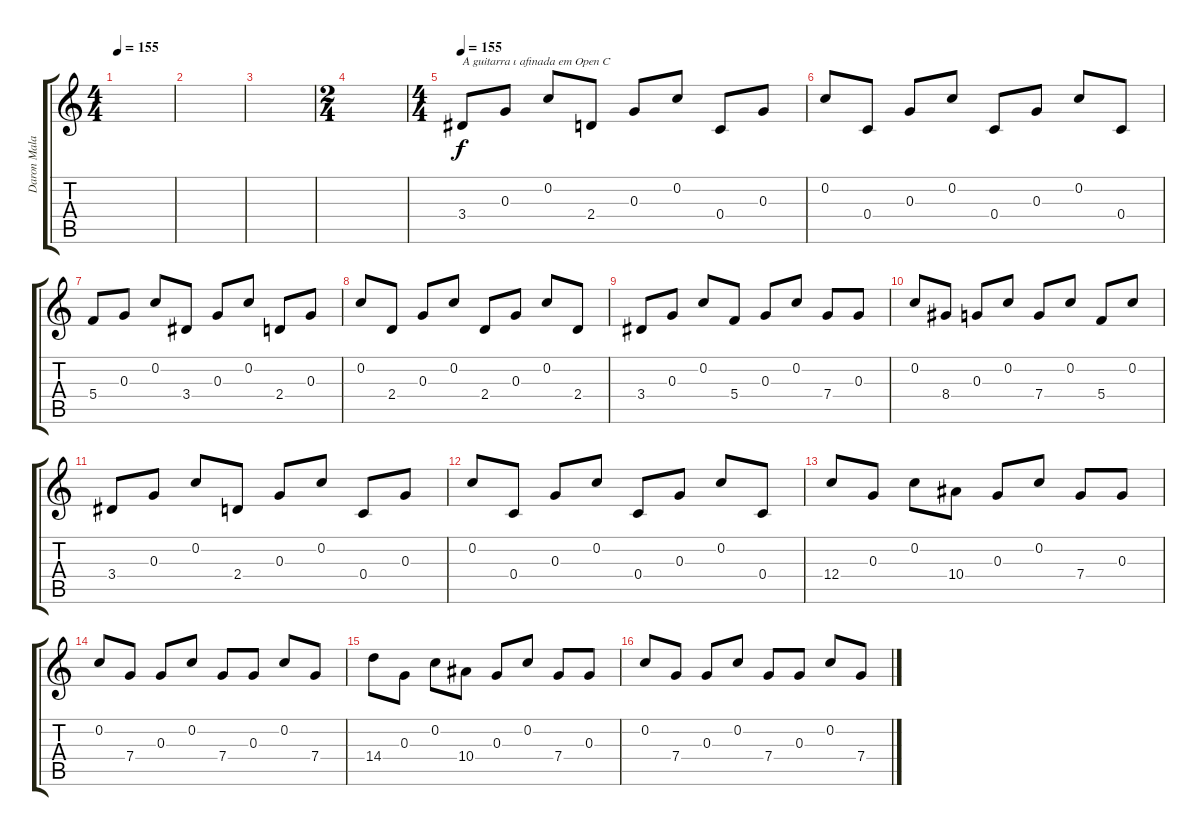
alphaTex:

\track ("Daron Malakian" "Daron Mala") {instrument distortionguitar}
\staff {score tabs}
\tuning (F4 C4 G3 C3 G2 C2) {hide}
\ts (4 4)
\tempo 155
\tempo 80
\tempo 155
\clef g2
\ks c
|
|
|
\ts (2 4)
|
\ts (4 4)
\tempo 155
3.4.8{txt "A guitarra ι afinada em Open C" instrument electricguitarclean} 0.3.8 0.2.8 2.4.8 0.3.8 0.2.8 0.4.8 0.3.8 |
0.2.8 0.4.8 0.3.8 0.2.8 0.4.8 0.3.8 0.2.8 0.4.8 |
5.4.8 0.3.8 0.2.8 3.4.8 0.3.8 0.2.8 2.4.8 0.3.8 |
0.2.8 2.4.8 0.3.8 0.2.8 2.4.8 0.3.8 0.2.8 2.4.8 |
3.4.8 0.3.8 0.2.8 5.4.8 0.3.8 0.2.8 7.4.8 0.3.8 |
0.2.8 8.4.8 0.3.8 0.2.8 7.4.8 0.2.8 5.4.8 0.2.8 |
3.4.8 0.3.8 0.2.8 2.4.8 0.3.8 0.2.8 0.4.8 0.3.8 |
0.2.8 0.4.8 0.3.8 0.2.8 0.4.8 0.3.8 0.2.8 0.4.8 |
12.4.8{instrument electricguitarclean} 0.3.8 0.2.8 10.4.8 0.3.8 0.2.8 7.4.8 0.3.8 |
0.2.8 7.4.8 0.3.8 0.2.8 7.4.8 0.3.8 0.2.8 7.4.8 |
14.4.8 0.3.8 0.2.8 10.4.8 0.3.8 0.2.8 7.4.8 0.3.8 |
0.2.8 7.4.8 0.3.8 0.2.8 7.4.8 0.3.8 0.2.8 7.4.8
